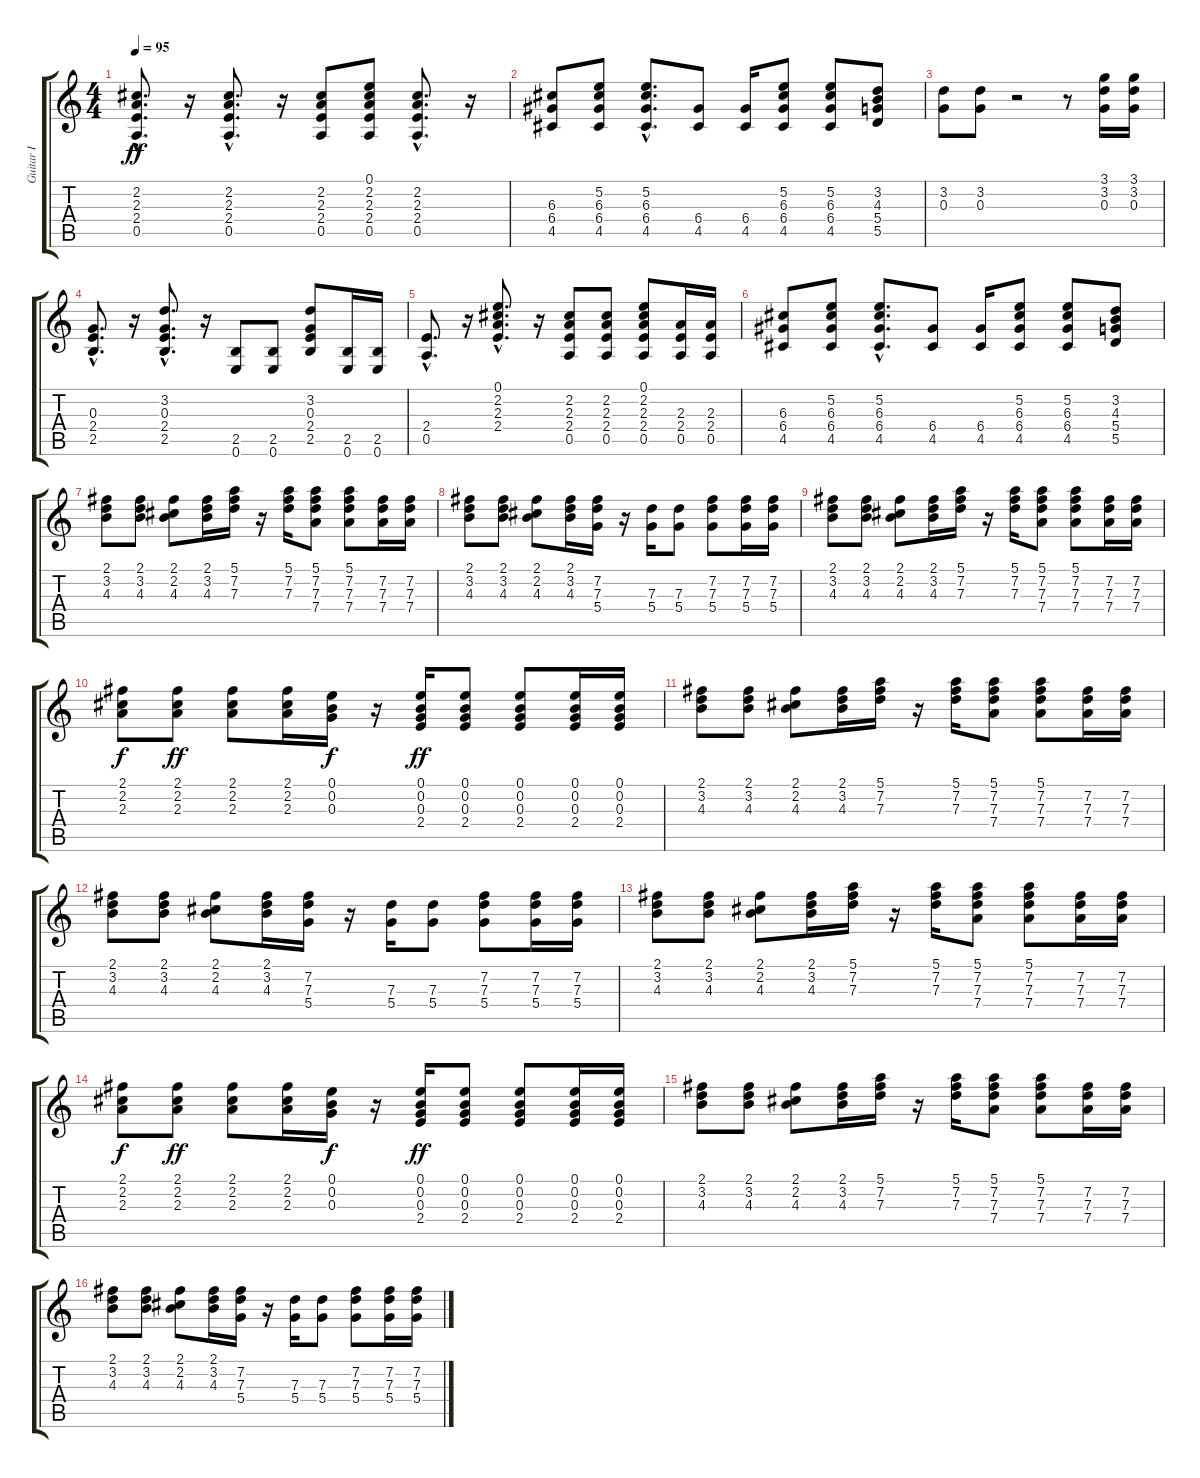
\track ("Guitar I" "Guitar I") {instrument electricguitarclean}
\staff {score tabs}
\tuning (E4 B3 G3 D3 A2 E2) {hide}
\ts (4 4)
\tempo 95
\clef g2
\ks c
(2.2{hac} 2.3{hac} 2.4{hac} 0.5{hac}).8{d dy ff} r.16 (2.2{hac} 2.3{hac} 2.4{hac} 0.5{hac}).8{d} r.16 (2.2 2.3 2.4 0.5).8 (0.1 2.2 2.3 2.4 0.5).8 (2.2{hac} 2.3{hac} 2.4{hac} 0.5{hac}).8{d} r.16 |
(6.3 6.4 4.5).8 (5.2 6.3 6.4 4.5).8 (5.2{hac} 6.3{hac} 6.4{hac} 4.5{hac}).8{d} (6.4 4.5).8 (6.4 4.5).16 (5.2 6.3 6.4 4.5).8 (5.2 6.3 6.4 4.5).8 (3.2 4.3 5.4 5.5).8 |
(3.2 0.3).8 (3.2 0.3).8 r.2 r.8 (3.1 3.2 0.3).16 (3.1 3.2 0.3).16 |
(0.3{hac} 2.4{hac} 2.5{hac}).8{d} r.16 (3.2{hac} 0.3{hac} 2.4{hac} 2.5{hac}).8{d} r.16 (2.5 0.6).8 (2.5 0.6).8 (3.2 0.3 2.4 2.5).8 (2.5 0.6).16 (2.5 0.6).16 |
(2.4{hac} 0.5{hac}).8{d} r.16 (0.1{hac} 2.2{hac} 2.3{hac} 2.4{hac}).8{d} r.16 (2.2 2.3 2.4 0.5).8 (2.2 2.3 2.4 0.5).8 (0.1 2.2 2.3 2.4 0.5).8 (2.3 2.4 0.5).16 (2.3 2.4 0.5).16 |
(6.3 6.4 4.5).8 (5.2 6.3 6.4 4.5).8 (5.2{hac} 6.3{hac} 6.4{hac} 4.5{hac}).8{d} (6.4 4.5).8 (6.4 4.5).16 (5.2 6.3 6.4 4.5).8 (5.2 6.3 6.4 4.5).8 (3.2 4.3 5.4 5.5).8 |
(2.1 3.2 4.3).8 (2.1 3.2 4.3).8 (2.1 2.2 4.3).8 (2.1 3.2 4.3).16 (5.1 7.2 7.3).16 r.16 (5.1 7.2 7.3).16 (5.1 7.2 7.3 7.4).8 (5.1 7.2 7.3 7.4).8 (7.2 7.3 7.4).16 (7.2 7.3 7.4).16 |
(2.1 3.2 4.3).8 (2.1 3.2 4.3).8 (2.1 2.2 4.3).8 (2.1 3.2 4.3).16 (7.2 7.3 5.4).16 r.16 (7.3 5.4).16 (7.3 5.4).8 (7.2 7.3 5.4).8 (7.2 7.3 5.4).16 (7.2 7.3 5.4).16 |
(2.1 3.2 4.3).8 (2.1 3.2 4.3).8 (2.1 2.2 4.3).8 (2.1 3.2 4.3).16 (5.1 7.2 7.3).16 r.16 (5.1 7.2 7.3).16 (5.1 7.2 7.3 7.4).8 (5.1 7.2 7.3 7.4).8 (7.2 7.3 7.4).16 (7.2 7.3 7.4).16 |
(2.1 2.2 2.3).8{dy f} (2.1 2.2 2.3).8{dy ff} (2.1 2.2 2.3).8 (2.1 2.2 2.3).16 (0.1 0.2 0.3).16{dy f} r.16 (0.1 0.2 0.3 2.4).16{dy ff} (0.1 0.2 0.3 2.4).8 (0.1 0.2 0.3 2.4).8 (0.1 0.2 0.3 2.4).16 (0.1 0.2 0.3 2.4).16 |
(2.1 3.2 4.3).8 (2.1 3.2 4.3).8 (2.1 2.2 4.3).8 (2.1 3.2 4.3).16 (5.1 7.2 7.3).16 r.16 (5.1 7.2 7.3).16 (5.1 7.2 7.3 7.4).8 (5.1 7.2 7.3 7.4).8 (7.2 7.3 7.4).16 (7.2 7.3 7.4).16 |
(2.1 3.2 4.3).8 (2.1 3.2 4.3).8 (2.1 2.2 4.3).8 (2.1 3.2 4.3).16 (7.2 7.3 5.4).16 r.16 (7.3 5.4).16 (7.3 5.4).8 (7.2 7.3 5.4).8 (7.2 7.3 5.4).16 (7.2 7.3 5.4).16 |
(2.1 3.2 4.3).8 (2.1 3.2 4.3).8 (2.1 2.2 4.3).8 (2.1 3.2 4.3).16 (5.1 7.2 7.3).16 r.16 (5.1 7.2 7.3).16 (5.1 7.2 7.3 7.4).8 (5.1 7.2 7.3 7.4).8 (7.2 7.3 7.4).16 (7.2 7.3 7.4).16 |
(2.1 2.2 2.3).8{dy f} (2.1 2.2 2.3).8{dy ff} (2.1 2.2 2.3).8 (2.1 2.2 2.3).16 (0.1 0.2 0.3).16{dy f} r.16 (0.1 0.2 0.3 2.4).16{dy ff} (0.1 0.2 0.3 2.4).8 (0.1 0.2 0.3 2.4).8 (0.1 0.2 0.3 2.4).16 (0.1 0.2 0.3 2.4).16 |
(2.1 3.2 4.3).8 (2.1 3.2 4.3).8 (2.1 2.2 4.3).8 (2.1 3.2 4.3).16 (5.1 7.2 7.3).16 r.16 (5.1 7.2 7.3).16 (5.1 7.2 7.3 7.4).8 (5.1 7.2 7.3 7.4).8 (7.2 7.3 7.4).16 (7.2 7.3 7.4).16 |
(2.1 3.2 4.3).8 (2.1 3.2 4.3).8 (2.1 2.2 4.3).8 (2.1 3.2 4.3).16 (7.2 7.3 5.4).16 r.16 (7.3 5.4).16 (7.3 5.4).8 (7.2 7.3 5.4).8 (7.2 7.3 5.4).16 (7.2 7.3 5.4).16
